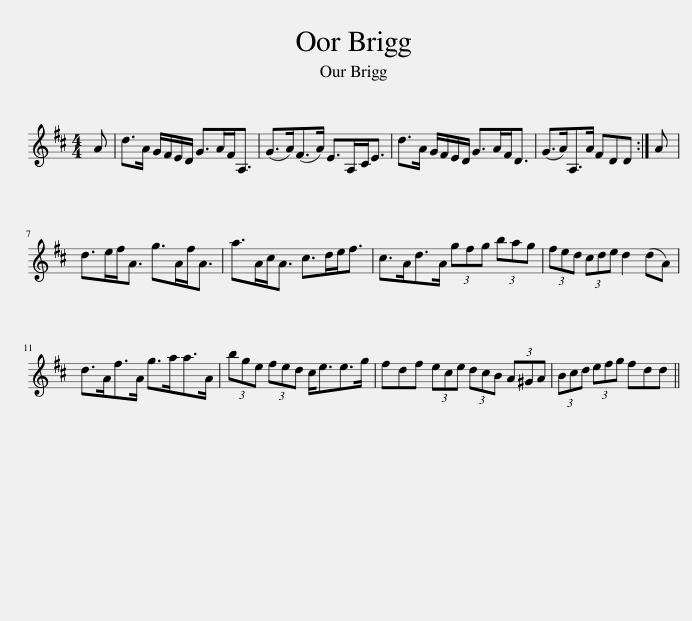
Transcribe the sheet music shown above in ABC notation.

X:1
L:1/8
M:4/4
I:linebreak $
K:D
V:1 treble
V:1
 A | d>A G/F/E/D/ G>AF<A, | (G>A)(F>A) E>A,C<E | d>A G/F/E/D/ G>AF<D | (G>A)A,>A FDD :| %5
 A |$ d>ef<A g>Af<A | a>Ac<A c>de<f | c>Ad>A (3gfg (3bag | (3fed (3cde d2 (dA) |$ %10
 d>Af>A g>aa>A | (3bge (3fed c<ee>g | fdf (3ece (3dcB (3A^GA | (3Bcd (3efg fdd || %14
